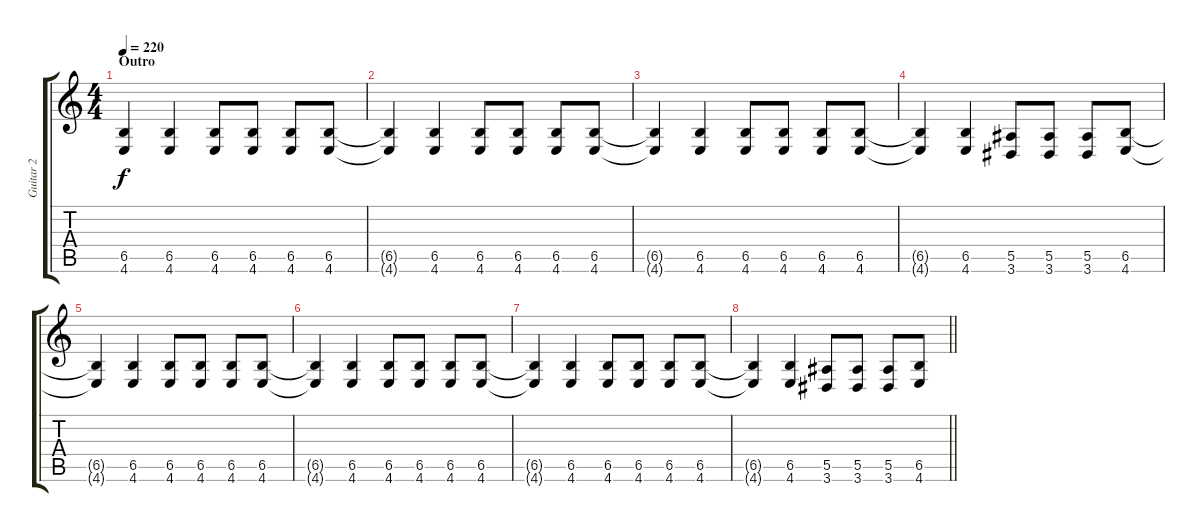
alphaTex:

\track ("Guitar 2" "Guitar 2") {instrument overdrivenguitar}
\staff {score tabs}
\tuning (C4 G3 Eb3 Bb2 F2 C2) {hide}
\ts (4 4)
\section ("" "Outro")
\tempo 220
\clef g2
\ks c
(6.5 4.6).4{dy f} (6.5 4.6).4 (6.5 4.6).8 (6.5 4.6).8 (6.5 4.6).8 (6.5 4.6).8 |
(6.5{t} 4.6{t}).4 (6.5 4.6).4 (6.5 4.6).8 (6.5 4.6).8 (6.5 4.6).8 (6.5 4.6).8 |
(6.5{t} 4.6{t}).4 (6.5 4.6).4 (6.5 4.6).8 (6.5 4.6).8 (6.5 4.6).8 (6.5 4.6).8 |
(6.5{t} 4.6{t}).4 (6.5 4.6).4 (5.5 3.6).8 (5.5 3.6).8 (5.5 3.6).8 (6.5 4.6).8 |
(6.5{t} 4.6{t}).4 (6.5 4.6).4 (6.5 4.6).8 (6.5 4.6).8 (6.5 4.6).8 (6.5 4.6).8 |
(6.5{t} 4.6{t}).4 (6.5 4.6).4 (6.5 4.6).8 (6.5 4.6).8 (6.5 4.6).8 (6.5 4.6).8 |
(6.5{t} 4.6{t}).4 (6.5 4.6).4 (6.5 4.6).8 (6.5 4.6).8 (6.5 4.6).8 (6.5 4.6).8 |
\barLineRight lightlight
(6.5{t} 4.6{t}).4 (6.5 4.6).4 (5.5 3.6).8 (5.5 3.6).8 (5.5 3.6).8 (6.5 4.6).8
